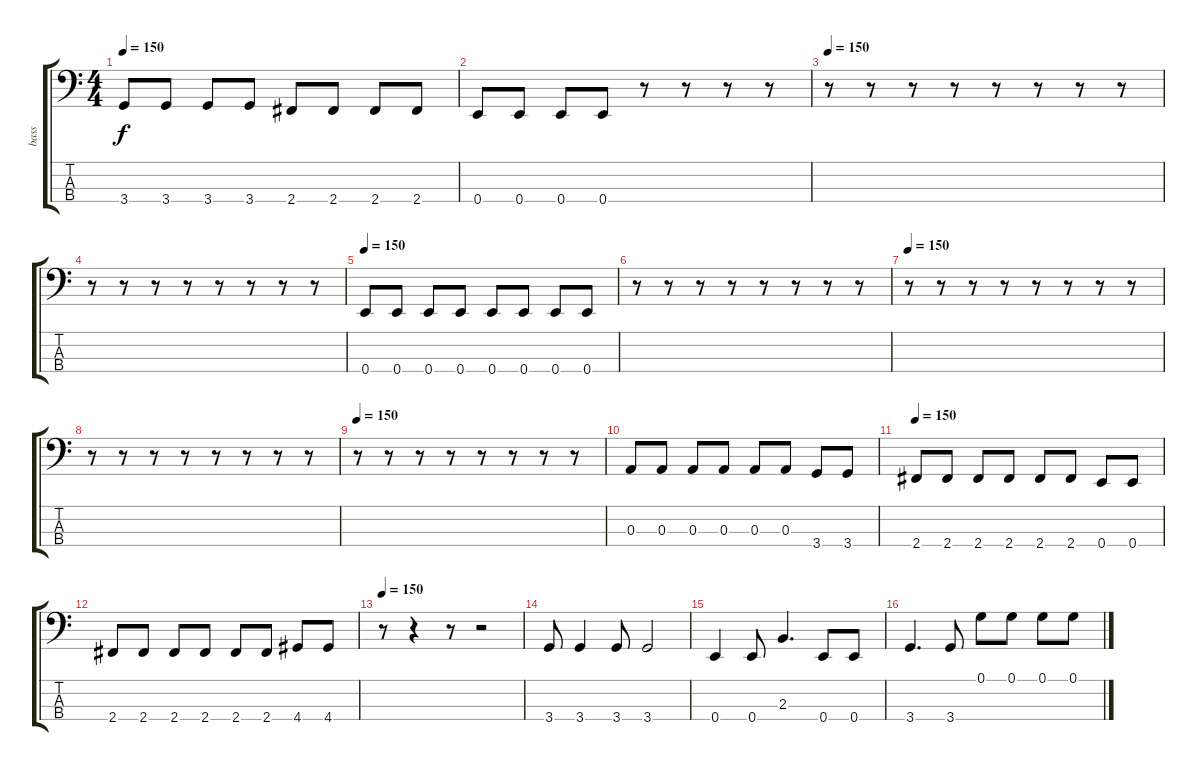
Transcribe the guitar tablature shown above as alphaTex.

\track ("bass" "bass") {instrument electricbasspick}
\staff {score tabs}
\tuning (G2 D2 A1 E1) {hide}
\ts (4 4)
\tempo 150
\clef f4
\ks c
3.4.8{dy f} 3.4.8 3.4.8 3.4.8 2.4.8 2.4.8 2.4.8 2.4.8 |
0.4.8 0.4.8 0.4.8 0.4.8 r.8 r.8 r.8 r.8 |
\tempo 150
r.8 r.8 r.8 r.8 r.8 r.8 r.8 r.8 |
r.8 r.8 r.8 r.8 r.8 r.8 r.8 r.8 |
\tempo 150
0.4.8 0.4.8 0.4.8 0.4.8 0.4.8 0.4.8 0.4.8 0.4.8 |
r.8 r.8 r.8 r.8 r.8 r.8 r.8 r.8 |
\tempo 150
r.8 r.8 r.8 r.8 r.8 r.8 r.8 r.8 |
r.8 r.8 r.8 r.8 r.8 r.8 r.8 r.8 |
\tempo 150
r.8 r.8 r.8 r.8 r.8 r.8 r.8 r.8 |
0.3.8 0.3.8 0.3.8 0.3.8 0.3.8 0.3.8 3.4.8 3.4.8 |
\tempo 150
2.4.8 2.4.8 2.4.8 2.4.8 2.4.8 2.4.8 0.4.8 0.4.8 |
2.4.8 2.4.8 2.4.8 2.4.8 2.4.8 2.4.8 4.4.8 4.4.8 |
\tempo 150
r.8 r.4 r.8 r.2 |
3.4.8 3.4.4 3.4.8 3.4.2 |
0.4.4 0.4.8 2.3.4{d} 0.4.8 0.4.8 |
3.4.4{d} 3.4.8 0.1.8 0.1.8 0.1.8 0.1.8
